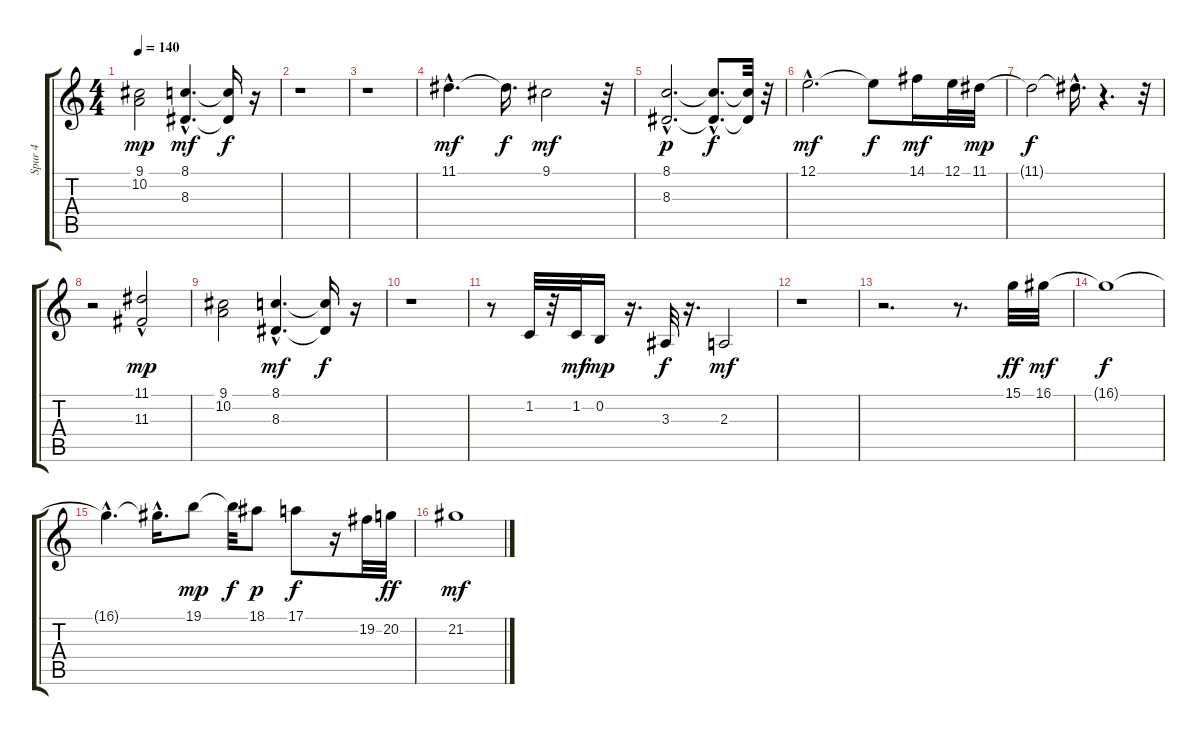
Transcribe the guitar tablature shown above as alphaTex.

\track ("Spur 4" "Spur 4") {instrument reedorgan}
\staff {score tabs}
\tuning (E4 B3 G3 D3 A2 E2) {hide}
\ts (4 4)
\tempo 140
\clef g2
\ks c
(9.1 10.2).2{dy mp} (8.1{hac} 8.3{hac}).4{d dy mf} (8.1{t} 8.3{t}).16{dy f} r.16 |
r.1 |
r.1 |
11.1{hac}.4{d dy mf} 11.1{t}.16{d dy f} 9.1.2{dy mf} r.32 |
(8.1{hac} 8.3{hac}).2{d dy p} (8.1{hac t} 8.3{hac t}).8{d dy f} (8.1{t} 8.3{t}).32 r.32 |
12.1{hac}.2{d dy mf} 12.1{t}.8{dy f} 14.1.16{dy mf} 12.1.32 11.1.32{dy mp} |
11.1{t}.2{dy f} 11.1{hac t}.16{d} r.4{d} r.32 |
r.2 (11.1 11.3{hac}).2{dy mp} |
(9.1 10.2).2 (8.1{hac} 8.3{hac}).4{d dy mf} (8.1{t} 8.3{t}).16{dy f} r.16 |
r.1 |
r.8 1.2.32 r.32 1.2.32{dy mf} 0.2.16{dy mp} r.16{d} 3.3.32{dy f} r.16{d} 2.3.2{dy mf} |
r.1 |
r.2{d} r.8{d} 15.1.32{dy ff} 16.1.32{dy mf} |
16.1{t}.1{dy f} |
16.1{hac t}.4{d} 16.1{hac t}.16{d} 19.1.8{dy mp} 19.1{t}.32{dy f} 18.1.8{dy p} 17.1.8{dy f} r.16 19.2.32 20.2.32{dy ff} |
21.2.1{dy mf}
